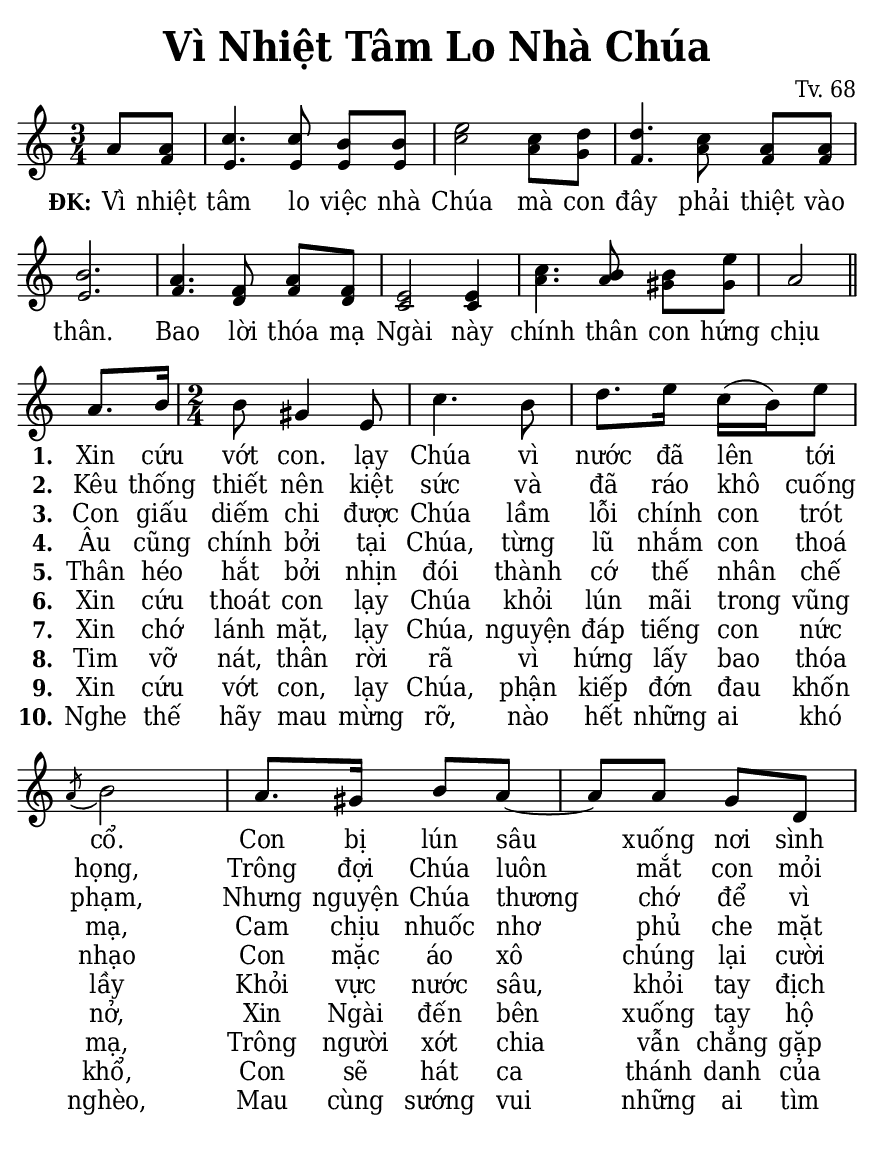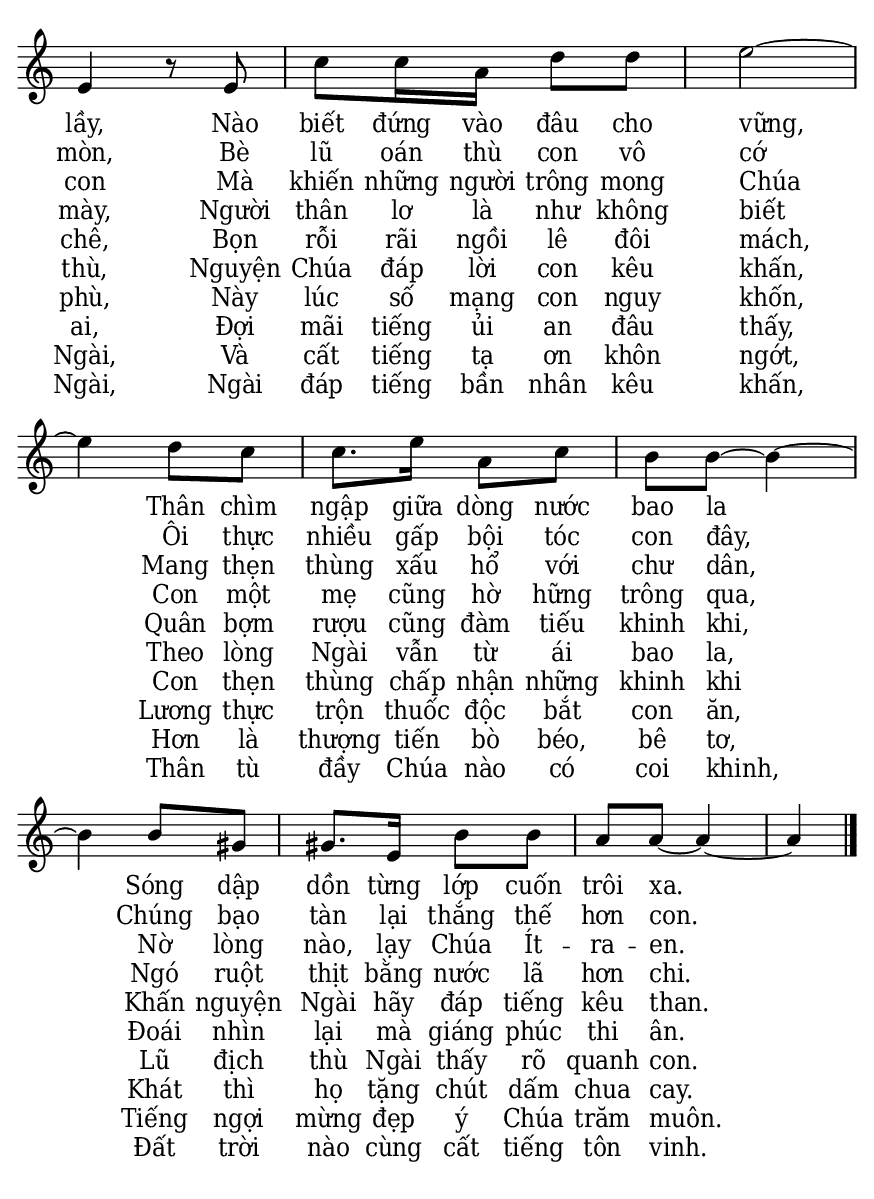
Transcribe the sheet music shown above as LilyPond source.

% Cài đặt chung\
\version "2.22.1"
\include "english.ly"

\header {
  title = \markup { \fontsize #1 "Vì Nhiệt Tâm Lo Nhà Chúa" }
  composer = "Tv. 68"
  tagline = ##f
}

% Nhạc phiên khúc
nhacPhienKhucSop = \relative c'' {
  \partial 4 a8 a |
  c4. c8 b b |
  e2 c8 d |
  d4. c8 a a |
  b2. |
  a4. f8 a f |
  e2 e4 |
  c'4. b8 b e |
  a,2 \bar "||" \break
  
  a8. b16 |
  \time 2/4
  b8 gs4 e8 |
  c'4. b8 |
  d8. e16 c (b) e8 |
  \slashedGrace { a,8 ( } b2) |
  a8. gs16 b8 a ~ |
  a a g d |
  e4 r8 e |
  c'8 c16 a d8 d |
  e2 ~ |
  e4 d8 c |
  c8. e16 a,8 c |
  b b ~ b4 ~ |
  b4 b8 gs |
  gs8. e16 b'8 b |
  a a ~ a4 ~ |
  a \bar "|."
}

nhacPhienKhucAlto = \relative c'' {
  a8 f |
  e4. e8 e e |
  c'2 a8 g |
  f4. a8 f f |
  e2. |
  f4. d8 f d |
  c2 c4 |
  a'4. a8 gs gs |
  a2
}

% Lời phiên khúc
loiPhienKhucSop = \lyrics {
  \set stanza = "ĐK:"
  Vì nhiệt tâm lo việc nhà Chúa
  mà con đây phải thiệt vào thân.
  Bao lời thóa mạ Ngài này chính thân con hứng chịu
  <<
    {
      \set stanza = "1."
      Xin cứu vớt con.
      lạy Chúa vì nước đã lên tới cổ.
      Con bị lún sâu xuống nơi sình lầy,
      Nào biết đứng vào đâu cho vững,
      Thân chìm ngập giữa dòng nước bao la
      Sóng dập dồn từng lớp cuốn trôi xa.
    }
    \new Lyrics {
	    \set associatedVoice = "beSop"
	    \set stanza = "2."
	    Kêu thống thiết nên kiệt sức
	    và đã ráo khô cuống họng,
	    Trông đợi Chúa luôn mắt con mỏi mòn,
	    Bè lũ oán thù con vô cớ
	    Ôi thực nhiều gấp bội tóc con đây,
	    Chúng bạo tàn lại thắng thế hơn con.
    }
    \new Lyrics {
	    \set associatedVoice = "beSop"
	    \set stanza = "3."
	    Con giấu diếm chi được Chúa
	    lầm lỗi chính con trót phạm,
	    Nhưng nguyện Chúa thương chớ để vì con
	    Mà khiến những người trông mong Chúa
	    Mang thẹn thùng xấu hổ với chư dân,
	    Nờ lòng nào, lạy Chúa Ít -- ra -- en.
    }
    \new Lyrics {
	    \set associatedVoice = "beSop"
	    \set stanza = "4."
	    Âu cũng chính bởi tại Chúa,
	    từng lũ nhắm con thoá mạ,
	    Cam chịu nhuốc nhơ phủ che mặt mày,
	    Người thân lơ là như không biết
	    Con một mẹ cũng hờ hững trông qua,
	    Ngó ruột thịt bằng nước lã hơn chi.
    }
    \new Lyrics {
	    \set associatedVoice = "beSop"
	    \set stanza = "5."
	    Thân héo hắt bởi nhịn đói
	    thành cớ thế nhân chế nhạo
	    Con mặc áo xô chúng lại cười chê,
	    Bọn rỗi rãi ngồi lê đôi mách,
	    Quân bợm rượu cũng đàm tiếu khinh khi,
	    Khấn nguyện Ngài hãy đáp tiếng kêu than.
    }
    \new Lyrics {
	    \set associatedVoice = "beSop"
	    \set stanza = "6."
	    Xin cứu thoát con lạy Chúa
	    khỏi lún mãi trong vũng lầy
	    Khỏi vực nước sâu, khỏi tay địch thù,
	    Nguyện Chúa đáp lời con kêu khấn,
	    Theo lòng Ngài vẫn từ ái bao la,
	    Đoái nhìn lại mà giáng phúc thi ân.
    }
    \new Lyrics {
	    \set associatedVoice = "beSop"
	    \set stanza = "7."
	    Xin chớ lánh mặt, lạy Chúa,
	    nguyện đáp tiếng con nức nở,
	    Xin Ngài đến bên xuống tay hộ phù,
	    Này lúc số mạng con nguy khốn,
	    Con thẹn thùng chấp nhận những khinh khi
	    Lũ địch thù Ngài thấy rõ quanh con.
    }
    \new Lyrics {
	    \set associatedVoice = "beSop"
	    \set stanza = "8."
	    Tim vỡ nát, thân rời rã
	    vì hứng lấy bao thóa mạ,
	    Trông người xớt chia vẫn chẳng gặp ai,
	    Đợi mãi tiếng ủi an đâu thấy,
	    Lương thực trộn thuốc độc bắt con ăn,
	    Khát thì họ tặng chút dấm chua cay.
    }
    \new Lyrics {
	    \set associatedVoice = "beSop"
	    \set stanza = "9."
	    Xin cứu vớt con, lạy Chúa,
	    phận kiếp đớn đau khốn khổ,
	    Con sẽ hát ca thánh danh của Ngài,
	    Và cất tiếng tạ ơn khôn ngớt,
	    Hơn là thượng tiến bò béo, bê tơ,
	    Tiếng ngợi mừng đẹp ý Chúa trăm muôn.
    }
    \new Lyrics {
	    \set associatedVoice = "beSop"
	    \set stanza = "10."
	    Nghe thế hãy mau mừng rỡ,
	    nào hết những ai khó nghèo,
	    Mau cùng sướng vui những ai tìm Ngài,
	    Ngài đáp tiếng bần nhân kêu khấn,
	    Thân tù đầy Chúa nào có coi khinh,
	    Đất trời nào cùng cất tiếng tôn vinh.
    }
  >>
}

% Dàn trang
\paper {
  #(set-paper-size "a5")
  top-margin = 3\mm
  bottom-margin = 3\mm
  left-margin = 3\mm
  right-margin = 3\mm
  indent = #0
  #(define fonts
	 (make-pango-font-tree "Deja Vu Serif Condensed"
	 		       "Deja Vu Serif Condensed"
			       "Deja Vu Serif Condensed"
			       (/ 20 20)))
  print-page-number = ##f
  system-system-spacing = #'((basic-distance . 0.1) (padding . 2.5))
  ragged-bottom = ##t
}

TongNhip = {
  \key c \major \time 3/4
  \set Timing.beamExceptions = #'()
  \set Timing.baseMoment = #(ly:make-moment 1/4)
}

% Đổi kích thước nốt cho bè phụ
notBePhu =
#(define-music-function (font-size music) (number? ly:music?)
   (for-some-music
     (lambda (m)
       (if (music-is-of-type? m 'rhythmic-event)
           (begin
             (set! (ly:music-property m 'tweaks)
                   (cons `(font-size . ,font-size)
                         (ly:music-property m 'tweaks)))
             #t)
           #f))
     music)
   music)

\score {
  \new ChoirStaff <<
    \new Staff \with {
        \consists "Merge_rests_engraver"
        printPartCombineTexts = ##f
      }
      <<
      \new Voice \TongNhip \partCombine 
        \nhacPhienKhucSop
        \notBePhu -1 { \nhacPhienKhucAlto }
      \new NullVoice = beSop \nhacPhienKhucSop
      \new Lyrics \lyricsto beSop \loiPhienKhucSop
      >>
  >>
  \layout {
    \override Lyrics.LyricSpace.minimum-distance = #1
    \override Score.BarNumber.break-visibility = ##(#f #f #f)
    \override Score.SpacingSpanner.uniform-stretching = ##t
  } 
}
